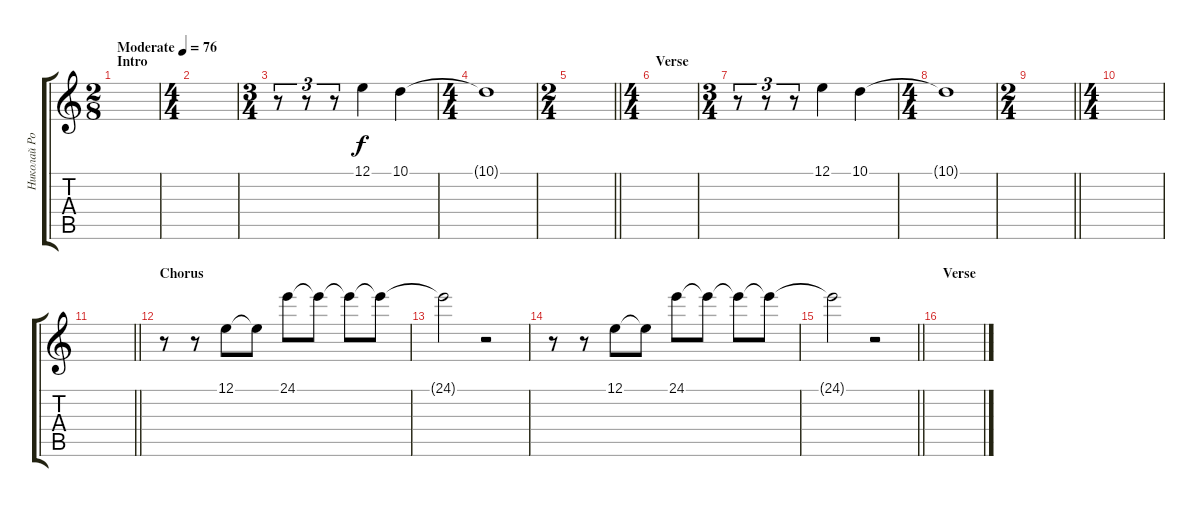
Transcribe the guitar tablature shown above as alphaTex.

\track ("Николай Ростовский" "Николай Ро") {instrument vibraphone}
\staff {score tabs}
\tuning (E4 B3 G3 D3 A2 E2) {hide}
\ts (2 8)
\section ("" "Intro")
\tempo (76 "Moderate")
\clef g2
\ks c
|
\ts (4 4)
|
\ts (3 4)
r.8{tu (3 2)} r.8{tu (3 2)} r.8{tu (3 2)} 12.1.4 10.1.4 |
\ts (4 4)
10.1{t}.1 |
\ts (2 4)
\barLineRight lightlight
|
\ts (4 4)
\section ("" "Verse")
|
\ts (3 4)
r.8{tu (3 2)} r.8{tu (3 2)} r.8{tu (3 2)} 12.1.4 10.1.4 |
\ts (4 4)
10.1{t}.1 |
\ts (2 4)
\barLineRight lightlight
|
\ts (4 4)
|
\barLineRight lightlight
|
\section ("" "Chorus")
r.8 r.8 12.1.8 12.1{t}.8 24.1.8 24.1{t}.8 24.1{t}.8 24.1{t}.8 |
24.1{t}.2 r.2 |
r.8 r.8 12.1.8 12.1{t}.8 24.1.8 24.1{t}.8 24.1{t}.8 24.1{t}.8 |
\barLineRight lightlight
24.1{t}.2 r.2 |
\section ("" "Verse ")
